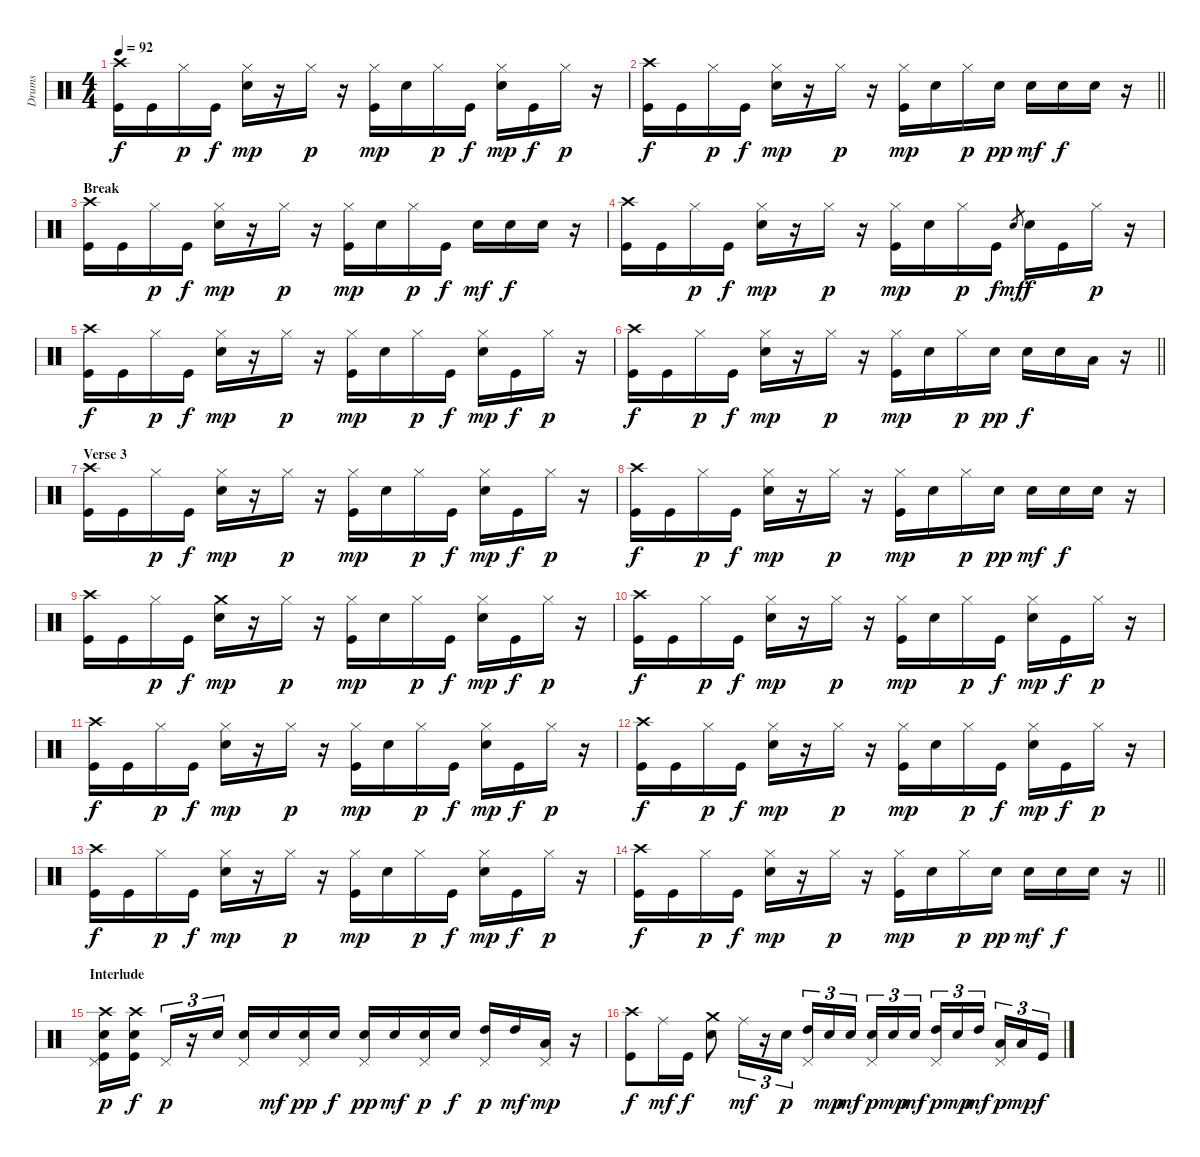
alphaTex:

\track ("Drums" "Drums") {instrument percussion}
\staff {score}
\articulation defaults
\ts (4 4)
\tempo 92
\clef neutral
\ks c
("Crash high (hit)" "Kick (hit)").16{dy f} "Kick (hit)".16 "Hi-Hat (closed)".16{dy p} "Kick (hit)".16{dy f} ("Hi-Hat (closed)" "Snare (hit) 2").16{dy mp} r.16 "Hi-Hat (closed)".16{dy p} r.16 ("Hi-Hat (closed)" "Kick (hit)").16{dy mp} "Snare (hit) 2".16 "Hi-Hat (closed)".16{dy p} "Kick (hit)".16{dy f} ("Hi-Hat (closed)" "Snare (hit) 2").16{dy mp} "Kick (hit)".16{dy f} "Hi-Hat (closed)".16{dy p} r.16 |
\barLineRight lightlight
("Crash high (hit)" "Kick (hit)").16{dy f} "Kick (hit)".16 "Hi-Hat (closed)".16{dy p} "Kick (hit)".16{dy f} ("Hi-Hat (closed)" "Snare (hit) 2").16{dy mp} r.16 "Hi-Hat (closed)".16{dy p} r.16 ("Hi-Hat (closed)" "Kick (hit)").16{dy mp} "Snare (hit) 2".16 "Hi-Hat (closed)".16{dy p} "Snare (hit) 2".16{dy pp} "Snare (hit) 2".16{dy mf} "Snare (hit) 2".16{dy f} "Snare (hit) 2".16 r.16 |
\section ("" "Break")
("Crash high (hit)" "Kick (hit)").16 "Kick (hit)".16 "Hi-Hat (closed)".16{dy p} "Kick (hit)".16{dy f} ("Hi-Hat (closed)" "Snare (hit) 2").16{dy mp} r.16 "Hi-Hat (closed)".16{dy p} r.16 ("Hi-Hat (closed)" "Kick (hit)").16{dy mp} "Snare (hit) 2".16 "Hi-Hat (closed)".16{dy p} "Kick (hit)".16{dy f} "Snare (hit) 2".16{dy mf} "Snare (hit) 2".16{dy f} "Snare (hit) 2".16 r.16 |
("Crash high (hit)" "Kick (hit)").16 "Kick (hit)".16 "Hi-Hat (closed)".16{dy p} "Kick (hit)".16{dy f} ("Hi-Hat (closed)" "Snare (hit) 2").16{dy mp} r.16 "Hi-Hat (closed)".16{dy p} r.16 ("Hi-Hat (closed)" "Kick (hit)").16{dy mp} "Snare (hit) 2".16 "Hi-Hat (closed)".16{dy p} "Kick (hit)".16{dy f} "Snare (hit) 2".8{gr dy mf} "Snare (hit) 2".16{dy f} "Kick (hit)".16 "Hi-Hat (closed)".16{dy p} r.16 |
("Crash high (hit)" "Kick (hit)").16{dy f} "Kick (hit)".16 "Hi-Hat (closed)".16{dy p} "Kick (hit)".16{dy f} ("Hi-Hat (closed)" "Snare (hit) 2").16{dy mp} r.16 "Hi-Hat (closed)".16{dy p} r.16 ("Hi-Hat (closed)" "Kick (hit)").16{dy mp} "Snare (hit) 2".16 "Hi-Hat (closed)".16{dy p} "Kick (hit)".16{dy f} ("Hi-Hat (closed)" "Snare (hit) 2").16{dy mp} "Kick (hit)".16{dy f} "Hi-Hat (closed)".16{dy p} r.16 |
\barLineRight lightlight
("Crash high (hit)" "Kick (hit)").16{dy f} "Kick (hit)".16 "Hi-Hat (closed)".16{dy p} "Kick (hit)".16{dy f} ("Hi-Hat (closed)" "Snare (hit) 2").16{dy mp} r.16 "Hi-Hat (closed)".16{dy p} r.16 ("Hi-Hat (closed)" "Kick (hit)").16{dy mp} "Snare (hit) 2".16 "Hi-Hat (closed)".16{dy p} "Snare (hit) 2".16{dy pp} "Snare (hit) 2".16{dy f} "Snare (hit) 2".16 "Low Tom (hit)".16 r.16 |
\section ("" "Verse 3")
("Crash high (hit)" "Kick (hit)").16 "Kick (hit)".16 "Hi-Hat (closed)".16{dy p} "Kick (hit)".16{dy f} ("Hi-Hat (closed)" "Snare (hit) 2").16{dy mp} r.16 "Hi-Hat (closed)".16{dy p} r.16 ("Hi-Hat (closed)" "Kick (hit)").16{dy mp} "Snare (hit) 2".16 "Hi-Hat (closed)".16{dy p} "Kick (hit)".16{dy f} ("Hi-Hat (closed)" "Snare (hit) 2").16{dy mp} "Kick (hit)".16{dy f} "Hi-Hat (closed)".16{dy p} r.16 |
("Crash high (hit)" "Kick (hit)").16{dy f} "Kick (hit)".16 "Hi-Hat (closed)".16{dy p} "Kick (hit)".16{dy f} ("Hi-Hat (closed)" "Snare (hit) 2").16{dy mp} r.16 "Hi-Hat (closed)".16{dy p} r.16 ("Hi-Hat (closed)" "Kick (hit)").16{dy mp} "Snare (hit) 2".16 "Hi-Hat (closed)".16{dy p} "Snare (hit) 2".16{dy pp} "Snare (hit) 2".16{dy mf} "Snare (hit) 2".16{dy f} "Snare (hit) 2".16 r.16 |
("Crash high (hit)" "Kick (hit)").16 "Kick (hit)".16 "Hi-Hat (closed)".16{dy p} "Kick (hit)".16{dy f} ("Crash medium (hit)" "Snare (hit) 2").16{dy mp} r.16 "Hi-Hat (closed)".16{dy p} r.16 ("Hi-Hat (closed)" "Kick (hit)").16{dy mp} "Snare (hit) 2".16 "Hi-Hat (closed)".16{dy p} "Kick (hit)".16{dy f} ("Hi-Hat (closed)" "Snare (hit) 2").16{dy mp} "Kick (hit)".16{dy f} "Hi-Hat (closed)".16{dy p} r.16 |
("Crash high (hit)" "Kick (hit)").16{dy f} "Kick (hit)".16 "Hi-Hat (closed)".16{dy p} "Kick (hit)".16{dy f} ("Hi-Hat (closed)" "Snare (hit) 2").16{dy mp} r.16 "Hi-Hat (closed)".16{dy p} r.16 ("Hi-Hat (closed)" "Kick (hit)").16{dy mp} "Snare (hit) 2".16 "Hi-Hat (closed)".16{dy p} "Kick (hit)".16{dy f} ("Hi-Hat (closed)" "Snare (hit) 2").16{dy mp} "Kick (hit)".16{dy f} "Hi-Hat (closed)".16{dy p} r.16 |
("Crash high (hit)" "Kick (hit)").16{dy f} "Kick (hit)".16 "Hi-Hat (closed)".16{dy p} "Kick (hit)".16{dy f} ("Hi-Hat (closed)" "Snare (hit) 2").16{dy mp} r.16 "Hi-Hat (closed)".16{dy p} r.16 ("Hi-Hat (closed)" "Kick (hit)").16{dy mp} "Snare (hit) 2".16 "Hi-Hat (closed)".16{dy p} "Kick (hit)".16{dy f} ("Hi-Hat (closed)" "Snare (hit) 2").16{dy mp} "Kick (hit)".16{dy f} "Hi-Hat (closed)".16{dy p} r.16 |
("Crash high (hit)" "Kick (hit)").16{dy f} "Kick (hit)".16 "Hi-Hat (closed)".16{dy p} "Kick (hit)".16{dy f} ("Hi-Hat (closed)" "Snare (hit) 2").16{dy mp} r.16 "Hi-Hat (closed)".16{dy p} r.16 ("Hi-Hat (closed)" "Kick (hit)").16{dy mp} "Snare (hit) 2".16 "Hi-Hat (closed)".16{dy p} "Kick (hit)".16{dy f} ("Hi-Hat (closed)" "Snare (hit) 2").16{dy mp} "Kick (hit)".16{dy f} "Hi-Hat (closed)".16{dy p} r.16 |
("Crash high (hit)" "Kick (hit)").16{dy f} "Kick (hit)".16 "Hi-Hat (closed)".16{dy p} "Kick (hit)".16{dy f} ("Hi-Hat (closed)" "Snare (hit) 2").16{dy mp} r.16 "Hi-Hat (closed)".16{dy p} r.16 ("Hi-Hat (closed)" "Kick (hit)").16{dy mp} "Snare (hit) 2".16 "Hi-Hat (closed)".16{dy p} "Kick (hit)".16{dy f} ("Hi-Hat (closed)" "Snare (hit) 2").16{dy mp} "Kick (hit)".16{dy f} "Hi-Hat (closed)".16{dy p} r.16 |
\barLineRight lightlight
("Crash high (hit)" "Kick (hit)").16{dy f} "Kick (hit)".16 "Hi-Hat (closed)".16{dy p} "Kick (hit)".16{dy f} ("Hi-Hat (closed)" "Snare (hit) 2").16{dy mp} r.16 "Hi-Hat (closed)".16{dy p} r.16 ("Hi-Hat (closed)" "Kick (hit)").16{dy mp} "Snare (hit) 2".16 "Hi-Hat (closed)".16{dy p} "Snare (hit) 2".16{dy pp} "Snare (hit) 2".16{dy mf} "Snare (hit) 2".16{dy f} "Snare (hit) 2".16 r.16 |
\section ("" "Interlude")
("Crash high (hit)" "Pedal Hi-Hat (hit)" "Snare (hit) 2" "Kick (hit)").16{dy p} ("Crash high (hit)" "Snare (hit) 2" "Kick (hit)").16{dy f beam splitsecondary} "Pedal Hi-Hat (hit)".16{tu (3 2) dy p} r.16{tu (3 2)} "Snare (hit) 2".16{tu (3 2)} ("Pedal Hi-Hat (hit)" "Snare (hit) 2").16 "Snare (hit) 2".16{dy mf} ("Pedal Hi-Hat (hit)" "Snare (hit) 2").16{dy pp} "Snare (hit) 2".16{dy f} ("Pedal Hi-Hat (hit)" "Snare (hit) 2").16{dy pp} "Snare (hit) 2".16{dy mf} ("Pedal Hi-Hat (hit)" "Snare (hit) 2").16{dy p} "Snare (hit) 2".16{dy f} ("Pedal Hi-Hat (hit)" "High Tom (hit)").16{dy p} "High Tom (hit)".16{dy mf} ("Pedal Hi-Hat (hit)" "Low Tom (hit)").16{dy mp} r.16 |
("Crash high (hit)" "Kick (hit)").8{dy f} "Ride (middle)".16{dy mf} "Kick (hit)".16{dy f} ("Crash medium (hit)" "Snare (hit) 2").8 "Ride (middle)".16{tu (3 2) dy mf} r.16{tu (3 2)} "Snare (hit) 2".16{tu (3 2) dy p} ("Pedal Hi-Hat (hit)" "High Tom (hit)").16{tu (3 2)} "Snare (hit) 2".16{tu (3 2) dy mp} "Snare (hit) 2".16{tu (3 2) dy mf beam splitsecondary} ("Pedal Hi-Hat (hit)" "Snare (hit) 2").16{tu (3 2) dy p} "Snare (hit) 2".16{tu (3 2) dy mp} "Snare (hit) 2".16{tu (3 2) dy mf} ("Pedal Hi-Hat (hit)" "High Tom (hit)").16{tu (3 2) dy p} "Snare (hit) 2".16{tu (3 2) dy mp} "High Tom (hit)".16{tu (3 2) dy mf beam splitsecondary} ("Pedal Hi-Hat (hit)" "Low Tom (hit)").16{tu (3 2) dy p} "Low Tom (hit)".16{tu (3 2) dy mp} "Kick (hit)".16{tu (3 2) dy f}
